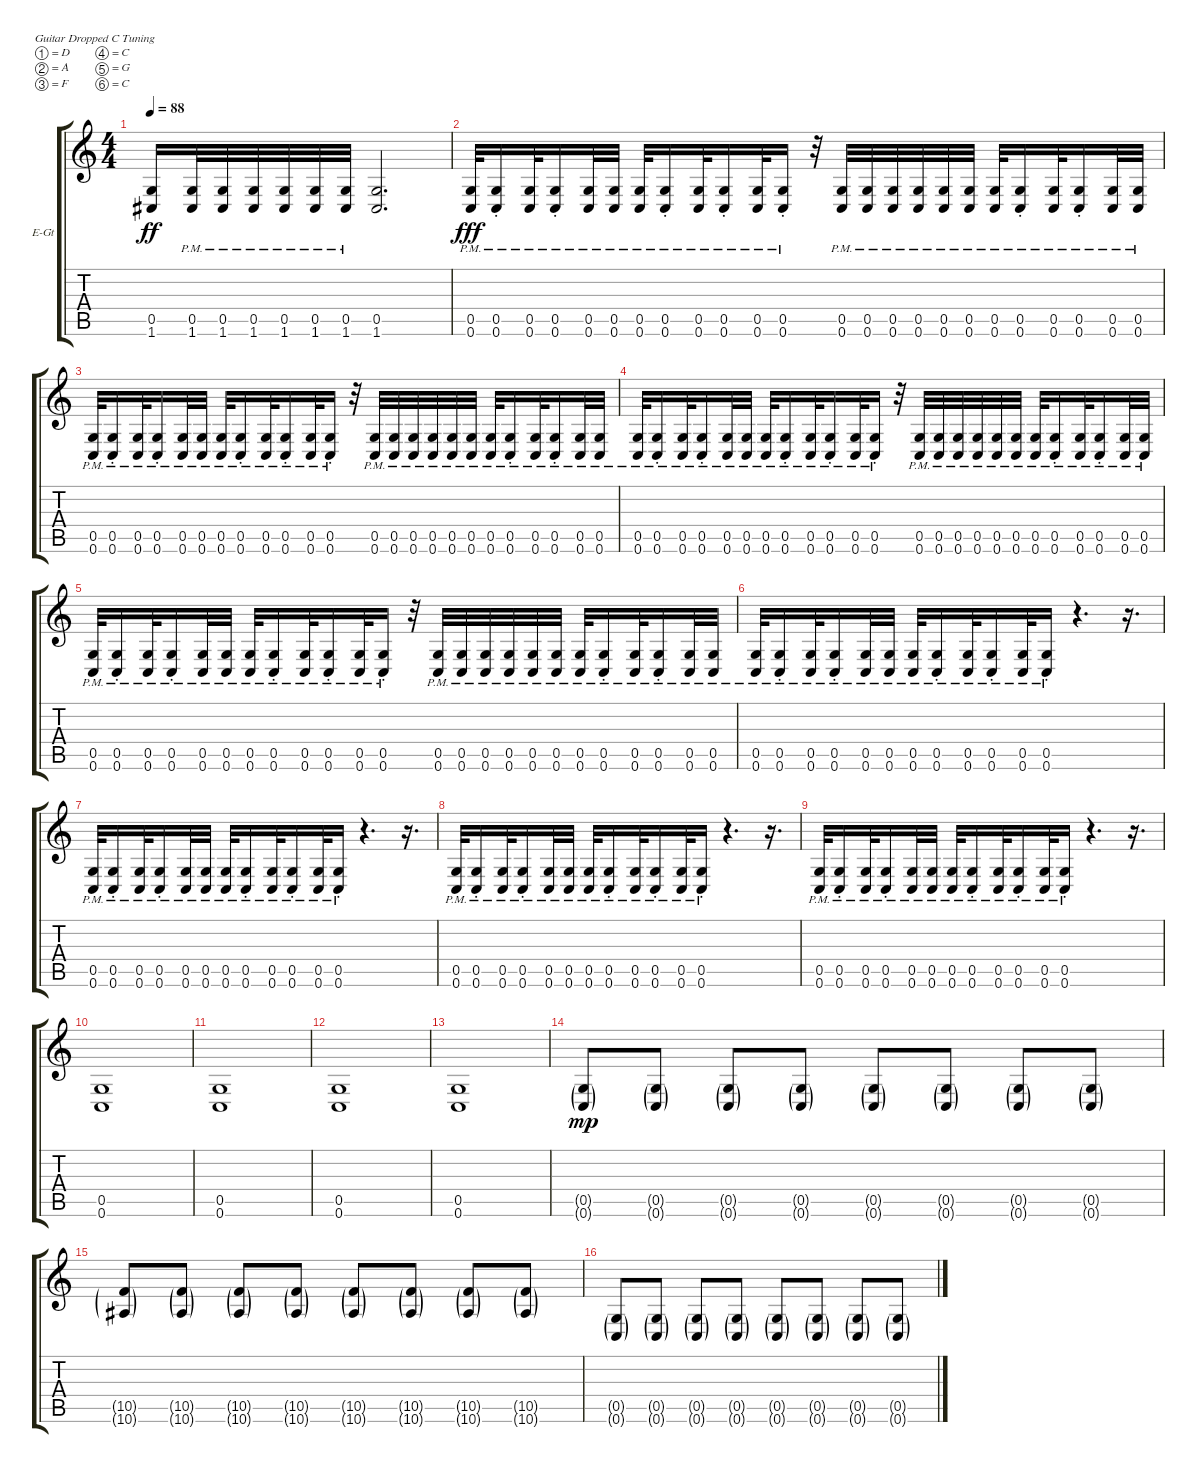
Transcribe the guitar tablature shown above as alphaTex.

\defaultSystemsLayout 4
\bracketExtendMode groupsimilarinstruments
\firstSystemTrackNameOrientation horizontal
\otherSystemsTrackNameOrientation horizontal
\track ("Guitar ll" "E-Gt") {instrument overdrivenguitar}
\staff {score tabs}
\tuning (D4 A3 F3 C3 G2 C2)
\ts (4 4)
\tempo 88
\clef g2
\ks c
(0.5{t} 1.6{t}).16{dy ff} (1.6{pm} 0.5{pm}).32 (0.5{pm} 1.6{pm}).32 (1.6{pm} 0.5{pm}).32 (1.6{pm} 0.5{pm}).32 (1.6{pm} 0.5{pm}).32 (1.6{pm} 0.5{pm}).32 (1.6 0.5).2{d} |
(0.6{pm} 0.5{pm}).32{dy fff} (0.6{pm st} 0.5{pm st}).16 (0.5{pm} 0.6{pm}).32 (0.6{pm st} 0.5{pm st}).16 (0.6{pm} 0.5{pm}).32 (0.5{pm} 0.6{pm}).32 (0.6{pm} 0.5{pm}).32 (0.5{pm st} 0.6{pm st}).16 (0.5{pm} 0.6{pm}).32 (0.6{pm st} 0.5{pm st}).16 (0.6{pm} 0.5{pm}).32 (0.6{pm st} 0.5{pm st}).16 r.32 (0.6{pm} 0.5{pm}).32 (0.6{pm} 0.5{pm}).32 (0.6{pm} 0.5{pm}).32 (0.6{pm} 0.5{pm}).32 (0.6{pm} 0.5{pm}).32 (0.6{pm} 0.5{pm}).32 (0.6{pm} 0.5{pm}).32 (0.5{pm st} 0.6{pm st}).16 (0.5{pm} 0.6{pm}).32 (0.6{pm st} 0.5{pm st}).16 (0.6{pm} 0.5{pm}).32 (0.6{pm} 0.5{pm}).32 |
(0.6{pm} 0.5{pm}).32 (0.6{pm st} 0.5{pm st}).16 (0.5{pm} 0.6{pm}).32 (0.6{pm st} 0.5{pm st}).16 (0.6{pm} 0.5{pm}).32 (0.5{pm} 0.6{pm}).32 (0.6{pm} 0.5{pm}).32 (0.5{pm st} 0.6{pm st}).16 (0.5{pm} 0.6{pm}).32 (0.6{pm st} 0.5{pm st}).16 (0.6{pm} 0.5{pm}).32 (0.6{pm st} 0.5{pm st}).16 r.32 (0.6{pm} 0.5{pm}).32 (0.6{pm} 0.5{pm}).32 (0.6{pm} 0.5{pm}).32 (0.6{pm} 0.5{pm}).32 (0.6{pm} 0.5{pm}).32 (0.6{pm} 0.5{pm}).32 (0.6{pm} 0.5{pm}).32 (0.5{pm st} 0.6{pm st}).16 (0.5{pm} 0.6{pm}).32 (0.6{pm st} 0.5{pm st}).16 (0.6{pm} 0.5{pm}).32 (0.6{pm} 0.5{pm}).32 |
(0.6{pm} 0.5{pm}).32 (0.6{pm st} 0.5{pm st}).16 (0.5{pm} 0.6{pm}).32 (0.6{pm st} 0.5{pm st}).16 (0.6{pm} 0.5{pm}).32 (0.5{pm} 0.6{pm}).32 (0.6{pm} 0.5{pm}).32 (0.5{pm st} 0.6{pm st}).16 (0.5{pm} 0.6{pm}).32 (0.6{pm st} 0.5{pm st}).16 (0.6{pm} 0.5{pm}).32 (0.6{pm st} 0.5{pm st}).16 r.32 (0.6{pm} 0.5{pm}).32 (0.6{pm} 0.5{pm}).32 (0.6{pm} 0.5{pm}).32 (0.6{pm} 0.5{pm}).32 (0.6{pm} 0.5{pm}).32 (0.6{pm} 0.5{pm}).32 (0.6{pm} 0.5{pm}).32 (0.5{pm st} 0.6{pm st}).16 (0.5{pm} 0.6{pm}).32 (0.6{pm st} 0.5{pm st}).16 (0.6{pm} 0.5{pm}).32 (0.6{pm} 0.5{pm}).32 |
(0.6{pm} 0.5{pm}).32 (0.6{pm st} 0.5{pm st}).16 (0.5{pm} 0.6{pm}).32 (0.6{pm st} 0.5{pm st}).16 (0.6{pm} 0.5{pm}).32 (0.5{pm} 0.6{pm}).32 (0.6{pm} 0.5{pm}).32 (0.5{pm st} 0.6{pm st}).16 (0.5{pm} 0.6{pm}).32 (0.6{pm st} 0.5{pm st}).16 (0.6{pm} 0.5{pm}).32 (0.6{pm st} 0.5{pm st}).16 r.32 (0.6{pm} 0.5{pm}).32 (0.6{pm} 0.5{pm}).32 (0.6{pm} 0.5{pm}).32 (0.6{pm} 0.5{pm}).32 (0.6{pm} 0.5{pm}).32 (0.6{pm} 0.5{pm}).32 (0.6{pm} 0.5{pm}).32 (0.5{pm st} 0.6{pm st}).16 (0.5{pm} 0.6{pm}).32 (0.6{pm st} 0.5{pm st}).16 (0.6{pm} 0.5{pm}).32 (0.6{pm} 0.5{pm}).32 |
(0.6{pm} 0.5{pm}).32 (0.6{pm st} 0.5{pm st}).16 (0.5{pm} 0.6{pm}).32 (0.6{pm st} 0.5{pm st}).16 (0.6{pm} 0.5{pm}).32 (0.5{pm} 0.6{pm}).32 (0.6{pm} 0.5{pm}).32 (0.5{pm st} 0.6{pm st}).16 (0.5{pm} 0.6{pm}).32 (0.6{pm st} 0.5{pm st}).16 (0.6{pm} 0.5{pm}).32 (0.6{pm st} 0.5{pm st}).16 r.4{d} r.16{d} |
(0.6{pm} 0.5{pm}).32 (0.6{pm st} 0.5{pm st}).16 (0.5{pm} 0.6{pm}).32 (0.6{pm st} 0.5{pm st}).16 (0.6{pm} 0.5{pm}).32 (0.5{pm} 0.6{pm}).32 (0.6{pm} 0.5{pm}).32 (0.5{pm st} 0.6{pm st}).16 (0.5{pm} 0.6{pm}).32 (0.6{pm st} 0.5{pm st}).16 (0.6{pm} 0.5{pm}).32 (0.6{pm st} 0.5{pm st}).16 r.4{d} r.16{d} |
(0.6{pm} 0.5{pm}).32 (0.6{pm st} 0.5{pm st}).16 (0.5{pm} 0.6{pm}).32 (0.6{pm st} 0.5{pm st}).16 (0.6{pm} 0.5{pm}).32 (0.5{pm} 0.6{pm}).32 (0.6{pm} 0.5{pm}).32 (0.5{pm st} 0.6{pm st}).16 (0.5{pm} 0.6{pm}).32 (0.6{pm st} 0.5{pm st}).16 (0.6{pm} 0.5{pm}).32 (0.6{pm st} 0.5{pm st}).16 r.4{d} r.16{d} |
(0.6{pm} 0.5{pm}).32 (0.6{pm st} 0.5{pm st}).16 (0.5{pm} 0.6{pm}).32 (0.6{pm st} 0.5{pm st}).16 (0.6{pm} 0.5{pm}).32 (0.5{pm} 0.6{pm}).32 (0.6{pm} 0.5{pm}).32 (0.5{pm st} 0.6{pm st}).16 (0.5{pm} 0.6{pm}).32 (0.6{pm st} 0.5{pm st}).16 (0.6{pm} 0.5{pm}).32 (0.6{pm st} 0.5{pm st}).16 r.4{d} r.16{d} |
(0.5 0.6).1 |
(0.6 0.5).1 |
(0.5 0.6).1 |
(0.6 0.5).1 |
(0.6{g} 0.5{g}).8{dy mp} (0.5{g} 0.6{g}).8 (0.5{g} 0.6{g}).8 (0.5{g} 0.6{g}).8 (0.5{g} 0.6{g}).8 (0.5{g} 0.6{g}).8 (0.5{g} 0.6{g}).8 (0.5{g} 0.6{g}).8 |
(10.5{g} 10.6{g}).8 (10.6{g} 10.5{g}).8 (10.5{g} 10.6{g}).8 (10.5{g} 10.6{g}).8 (10.5{g} 10.6{g}).8 (10.5{g} 10.6{g}).8 (10.5{g} 10.6{g}).8 (10.5{g} 10.6{g}).8 |
(0.6{g} 0.5{g}).8 (0.5{g} 0.6{g}).8 (0.5{g} 0.6{g}).8 (0.5{g} 0.6{g}).8 (0.5{g} 0.6{g}).8 (0.5{g} 0.6{g}).8 (0.5{g} 0.6{g}).8 (0.5{g} 0.6{g}).8
